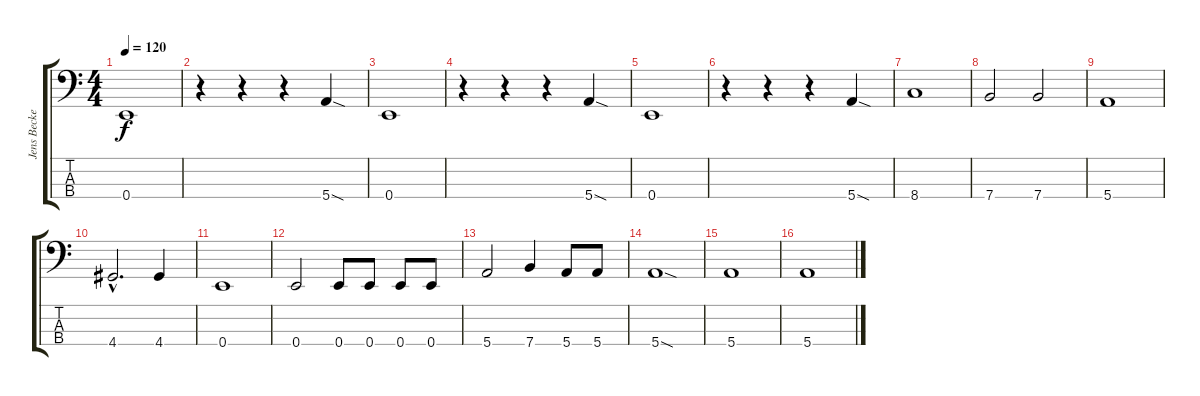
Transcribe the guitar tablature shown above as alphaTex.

\track ("Jens Becker Bass" "Jens Becke") {instrument electricbassfinger}
\staff {score tabs}
\tuning (G2 D2 A1 E1) {hide}
\ts (4 4)
\tempo 120
\clef f4
\ks c
0.4.1{dy f} |
r.4 r.4 r.4 5.4{sod}.4 |
0.4.1 |
r.4 r.4 r.4 5.4{sod}.4 |
0.4.1 |
r.4 r.4 r.4 5.4{sod}.4 |
8.4.1 |
7.4.2 7.4.2 |
5.4.1 |
4.4{hac}.2{d} 4.4.4 |
0.4.1 |
0.4.2 0.4.8 0.4.8 0.4.8 0.4.8 |
5.4.2 7.4.4 5.4.8 5.4.8 |
5.4{sod}.1 |
5.4.1 |
5.4.1
